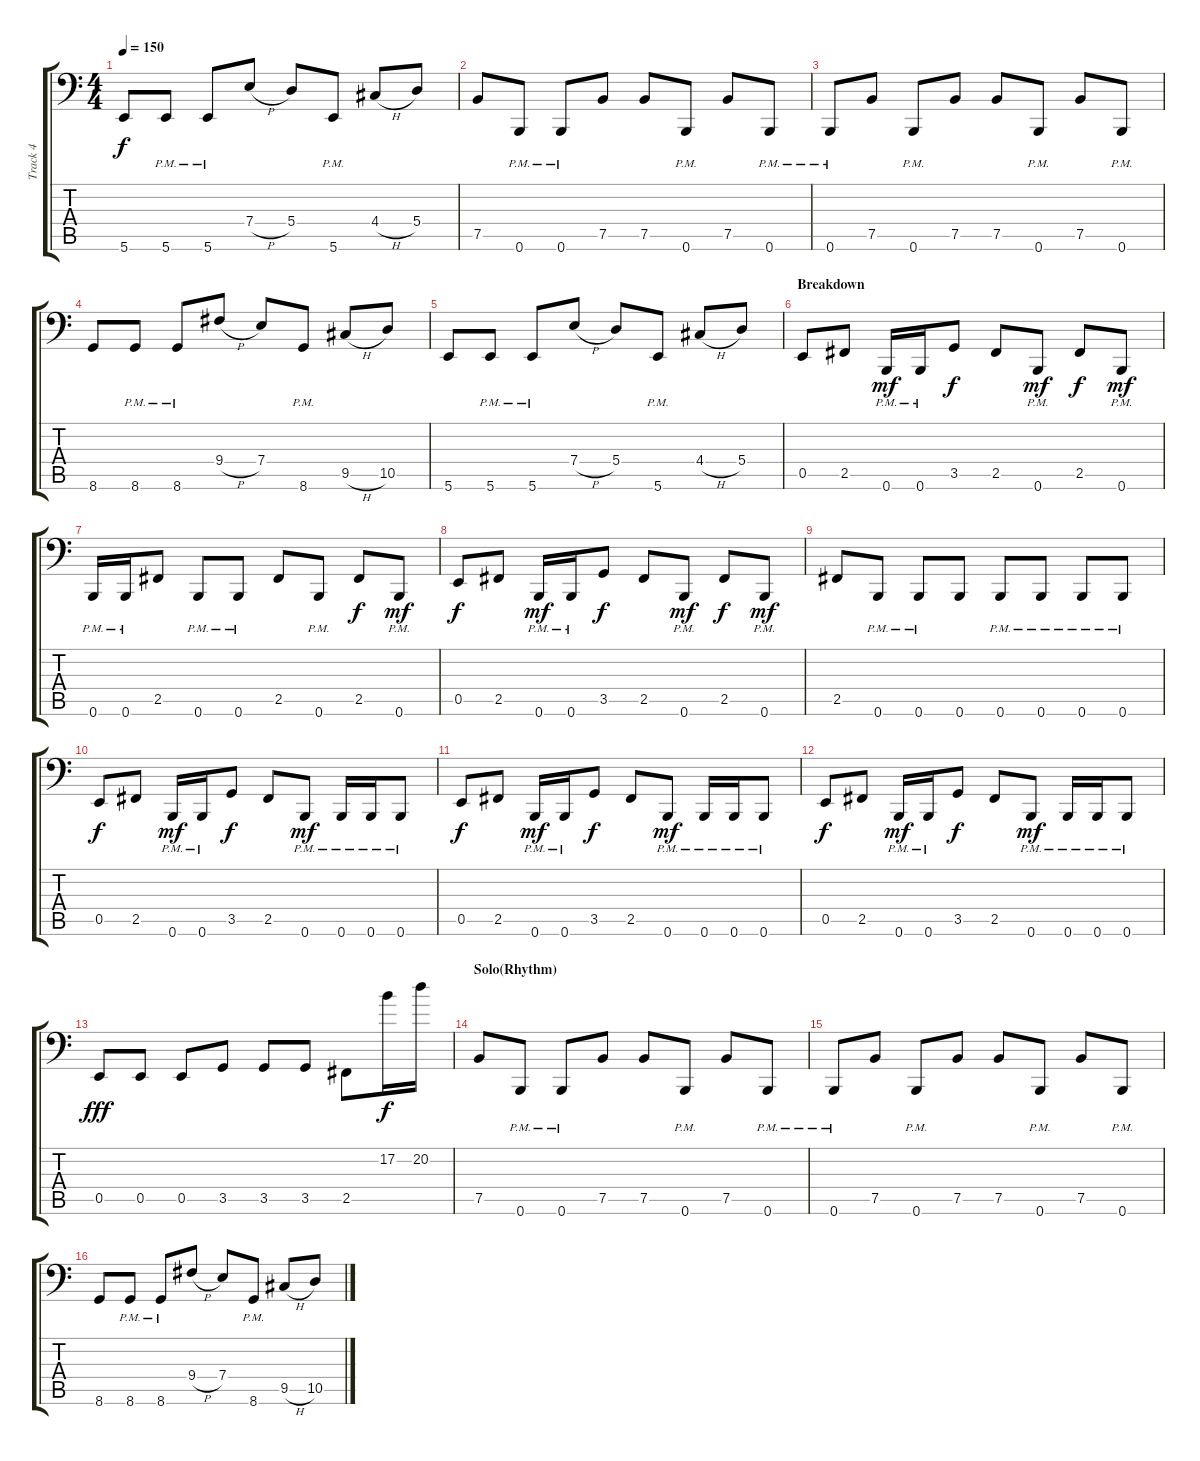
\track ("Track 4" "Track 4") {instrument electricbassfinger}
\staff {score tabs}
\tuning (B2 Gb2 D2 A1 E1 B0) {hide}
\ts (4 4)
\tempo 150
\clef f4
\ks c
5.6.8{dy f} 5.6{pm}.8 5.6{pm}.8 7.4{h}.8 5.4.8 5.6{pm}.8 4.4{h}.8 5.4.8 |
7.5.8 0.6{pm}.8 0.6{pm}.8 7.5.8 7.5.8 0.6{pm}.8 7.5.8 0.6{pm}.8 |
0.6{pm}.8 7.5.8 0.6{pm}.8 7.5.8 7.5.8 0.6{pm}.8 7.5.8 0.6{pm}.8 |
8.6.8 8.6{pm}.8 8.6{pm}.8 9.4{h}.8 7.4.8 8.6{pm}.8 9.5{h}.8 10.5.8 |
5.6.8 5.6{pm}.8 5.6{pm}.8 7.4{h}.8 5.4.8 5.6{pm}.8 4.4{h}.8 5.4.8 |
\section ("" "Breakdown")
0.5.8 2.5.8 0.6{pm}.16{dy mf} 0.6{pm}.16 3.5.8{dy f} 2.5.8 0.6{pm}.8{dy mf} 2.5.8{dy f} 0.6{pm}.8{dy mf} |
0.6{pm}.16 0.6{pm}.16 2.5.8 0.6{pm}.8 0.6{pm}.8 2.5.8 0.6{pm}.8 2.5.8{dy f} 0.6{pm}.8{dy mf} |
0.5.8{dy f} 2.5.8 0.6{pm}.16{dy mf} 0.6{pm}.16 3.5.8{dy f} 2.5.8 0.6{pm}.8{dy mf} 2.5.8{dy f} 0.6{pm}.8{dy mf} |
2.5.8 0.6{pm}.8 0.6{pm}.8 0.6.8 0.6{pm}.8 0.6{pm}.8 0.6{pm}.8 0.6{pm}.8 |
0.5.8{dy f} 2.5.8 0.6{pm}.16{dy mf} 0.6{pm}.16 3.5.8{dy f} 2.5.8 0.6{pm}.8{dy mf} 0.6{pm}.16 0.6{pm}.16 0.6{pm}.8 |
0.5.8{dy f} 2.5.8 0.6{pm}.16{dy mf} 0.6{pm}.16 3.5.8{dy f} 2.5.8 0.6{pm}.8{dy mf} 0.6{pm}.16 0.6{pm}.16 0.6{pm}.8 |
0.5.8{dy f} 2.5.8 0.6{pm}.16{dy mf} 0.6{pm}.16 3.5.8{dy f} 2.5.8 0.6{pm}.8{dy mf} 0.6{pm}.16 0.6{pm}.16 0.6{pm}.8 |
0.5.8{dy fff} 0.5.8 0.5.8 3.5.8 3.5.8 3.5.8 2.5.8 17.2.16{dy f} 20.2.16 |
\section ("" "Solo(Rhythm)")
7.5.8 0.6{pm}.8 0.6{pm}.8 7.5.8 7.5.8 0.6{pm}.8 7.5.8 0.6{pm}.8 |
0.6{pm}.8 7.5.8 0.6{pm}.8 7.5.8 7.5.8 0.6{pm}.8 7.5.8 0.6{pm}.8 |
8.6.8 8.6{pm}.8 8.6{pm}.8 9.4{h}.8 7.4.8 8.6{pm}.8 9.5{h}.8 10.5.8
